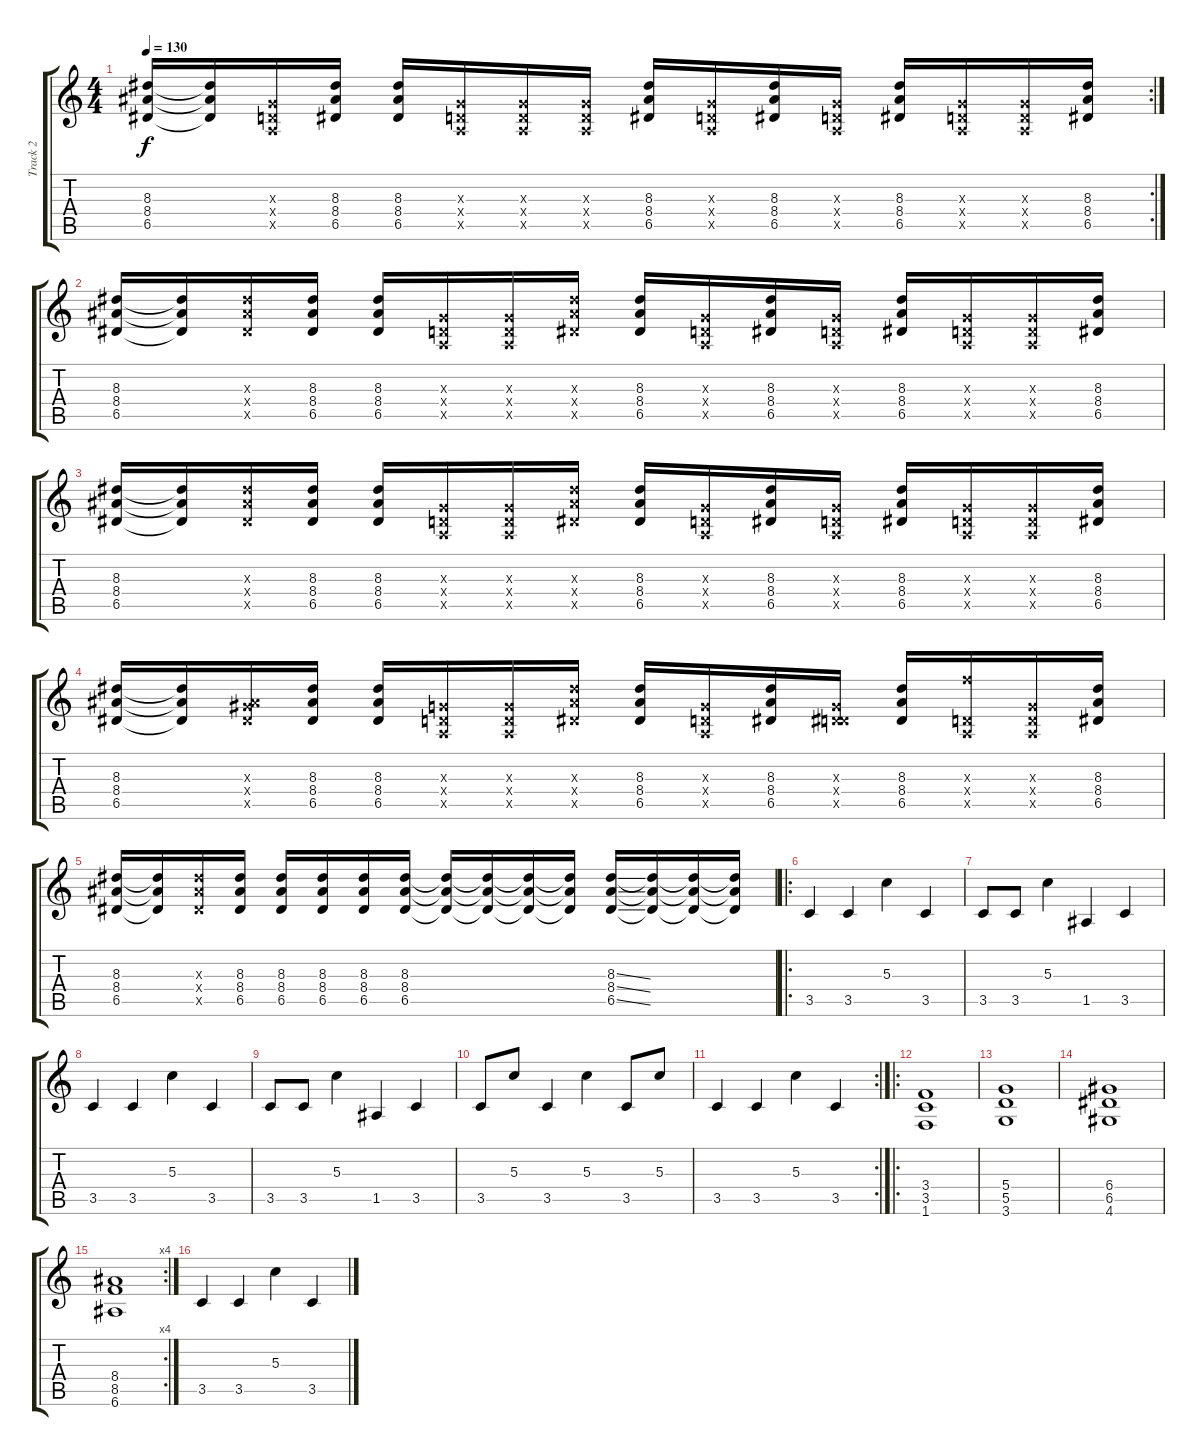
\track ("Track 2" "Track 2") {instrument overdrivenguitar}
\staff {score tabs}
\tuning (E4 B3 G3 D3 A2 E2) {hide}
\rc 2
\ts (4 4)
\tempo 130
\clef g2
\ks c
(8.3 8.4 6.5).16{dy f} (8.3{t} 8.4{t} 6.5{t}).16 (0.3{x} 0.4{x} 0.5{x}).16 (8.3 8.4 6.5).16 (8.3 8.4 6.5).16 (0.3{x} 0.4{x} 0.5{x}).16 (0.3{x} 0.4{x} 0.5{x}).16 (0.3{x} 0.4{x} 0.5{x}).16 (8.3 8.4 6.5).16 (0.3{x} 0.4{x} 0.5{x}).16 (8.3 8.4 6.5).16 (0.3{x} 0.4{x} 0.5{x}).16 (8.3 8.4 6.5).16 (0.3{x} 0.4{x} 0.5{x}).16 (0.3{x} 0.4{x} 0.5{x}).16 (8.3 8.4 6.5).16 |
(8.3 8.4 6.5).16 (8.3{t} 8.4{t} 6.5{t}).16 (8.3{x} 8.4{x} 6.5{x}).16 (8.3 8.4 6.5).16 (8.3 8.4 6.5).16 (0.3{x} 0.4{x} 0.5{x}).16 (0.3{x} 0.4{x} 0.5{x}).16 (8.3{x} 8.4{x} 6.5{x}).16 (8.3 8.4 6.5).16 (0.3{x} 0.4{x} 0.5{x}).16 (8.3 8.4 6.5).16 (0.3{x} 0.4{x} 0.5{x}).16 (8.3 8.4 6.5).16 (0.3{x} 0.4{x} 0.5{x}).16 (0.3{x} 0.4{x} 0.5{x}).16 (8.3 8.4 6.5).16 |
(8.3 8.4 6.5).16 (8.3{t} 8.4{t} 6.5{t}).16 (8.3{x} 8.4{x} 6.5{x}).16 (8.3 8.4 6.5).16 (8.3 8.4 6.5).16 (0.3{x} 0.4{x} 0.5{x}).16 (0.3{x} 0.4{x} 0.5{x}).16 (8.3{x} 8.4{x} 6.5{x}).16 (8.3 8.4 6.5).16 (0.3{x} 0.4{x} 0.5{x}).16 (8.3 8.4 6.5).16 (0.3{x} 0.4{x} 0.5{x}).16 (8.3 8.4 6.5).16 (0.3{x} 0.4{x} 0.5{x}).16 (0.3{x} 0.4{x} 0.5{x}).16 (8.3 8.4 6.5).16 |
(8.3 8.4 6.5).16 (8.3{t} 8.4{t} 6.5{t}).16 (1.3{x} 8.4{x} 6.5{x}).16 (8.3 8.4 6.5).16 (8.3 8.4 6.5).16 (0.3{x} 0.4{x} 0.5{x}).16 (0.3{x} 0.4{x} 0.5{x}).16 (8.3{x} 8.4{x} 6.5{x}).16 (8.3 8.4 6.5).16 (0.3{x} 0.4{x} 0.5{x}).16 (8.3 8.4 6.5).16 (0.3{x} 0.4{x} 6.5{x}).16 (8.3 8.4 6.5).16 (10.3{x} 0.4{x} 0.5{x}).16 (0.3{x} 0.4{x} 0.5{x}).16 (8.3 8.4 6.5).16 |
(8.3 8.4 6.5).16 (8.3{t} 8.4{t} 6.5{t}).16 (8.3{x} 8.4{x} 6.5{x}).16 (8.3 8.4 6.5).16 (8.3 8.4 6.5).16 (8.3 8.4 6.5).16 (8.3 8.4 6.5).16 (8.3 8.4 6.5).16 (8.3{t} 8.4{t} 6.5{t}).16 (8.3{t} 8.4{t} 6.5{t}).16 (8.3{t} 8.4{t} 6.5{t}).16 (8.3{t} 8.4{t} 6.5{t}).16 (8.3{ss} 8.4{ss} 6.5{ss}).16 (8.3{t} 8.4{t} 6.5{t}).16 (8.3{t} 8.4{t} 6.5{t}).16 (8.3{t} 8.4{t} 6.5{t}).16 |
\ro
3.5.4 3.5.4 5.3.4 3.5.4 |
3.5.8 3.5.8 5.3.4 1.5.4 3.5.4 |
3.5.4 3.5.4 5.3.4 3.5.4 |
3.5.8 3.5.8 5.3.4 1.5.4 3.5.4 |
3.5.8 5.3.8 3.5.4 5.3.4 3.5.8 5.3.8 |
\rc 2
3.5.4 3.5.4 5.3.4 3.5.4 |
\ro
(3.4 3.5 1.6).1 |
(5.4 5.5 3.6).1 |
(6.4 6.5 4.6).1 |
\rc 4
(8.4 8.5 6.6).1 |
3.5.4 3.5.4 5.3.4 3.5.4
